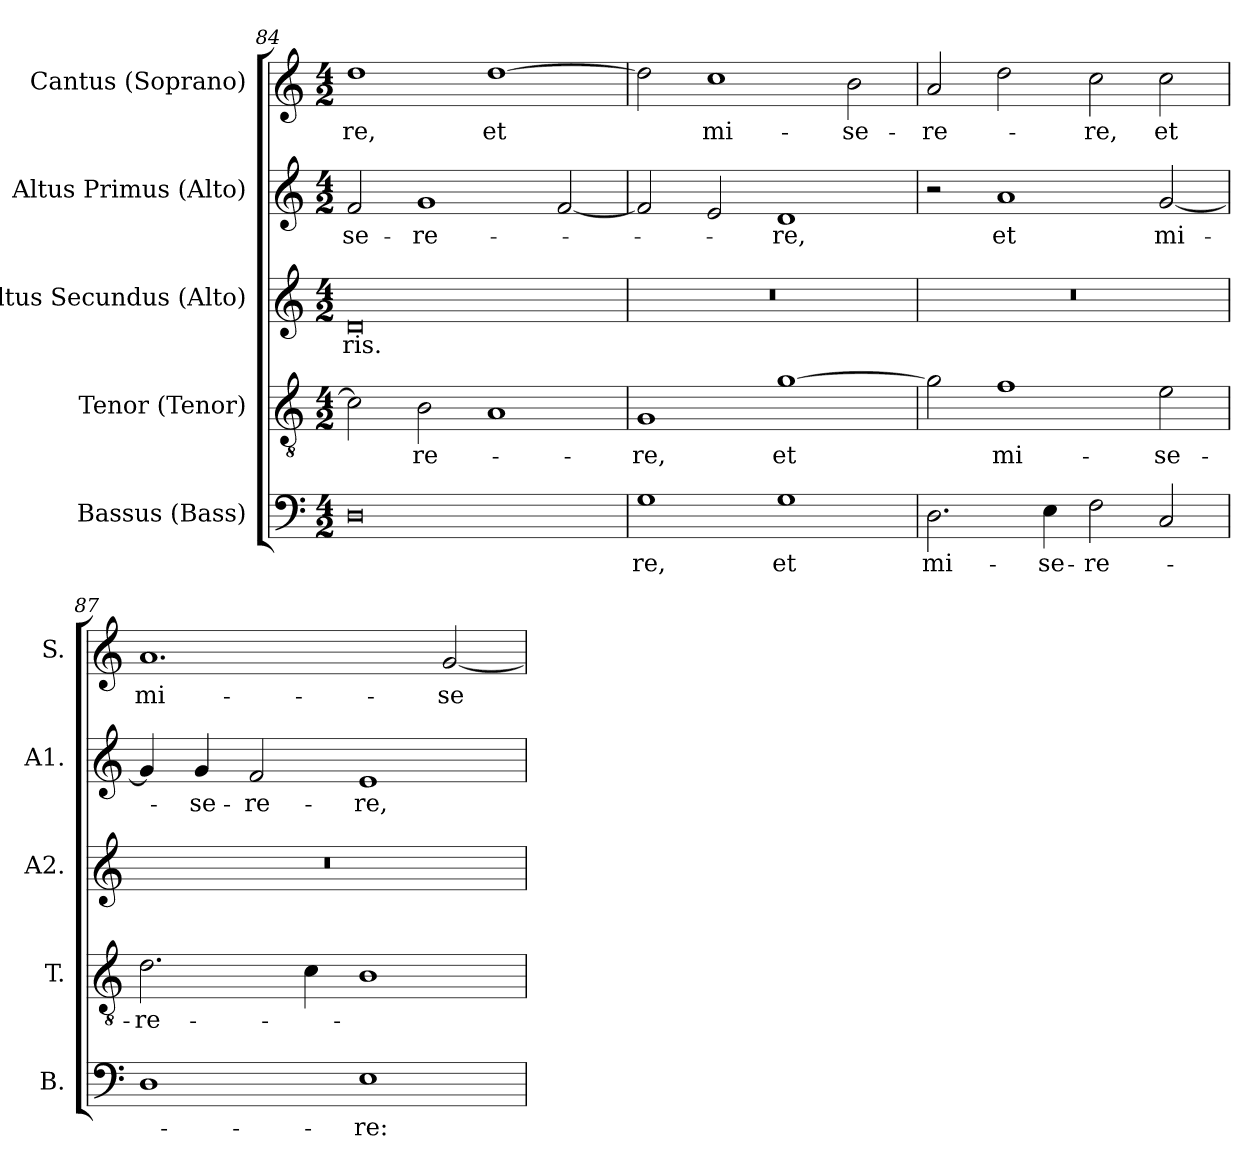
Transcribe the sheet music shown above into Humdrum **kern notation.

**kern	**text	**kern	**text	**kern	**text	**kern	**text	**kern	**text
*part5	*part5	*part4	*part4	*part3	*part3	*part2	*part2	*part1	*part1
*staff5	*staff5	*staff4	*staff4	*staff3	*staff3	*staff2	*staff2	*staff1	*staff1
*I"Bassus (Bass)	*	*I"Tenor (Tenor)	*	*I"Altus Secundus (Alto)	*	*I"Altus Primus (Alto)	*	*I"Cantus (Soprano)	*
*I'B.	*	*I'T.	*	*I'A2.	*	*I'A1.	*	*I'S.	*
*clefF4	*	*clefGv2	*	*clefG2	*	*clefG2	*	*clefG2	*
*	*	*ITrd7c12	*	*	*	*	*	*	*
*k[]	*	*k[]	*	*k[]	*	*k[]	*	*k[]	*
*C:	*	*C:	*	*C:	*	*C:	*	*C:	*
*M4/2	*	*M4/2	*	*M4/2	*	*M4/2	*	*M4/2	*
=84	=84	=84	=84	=84	=84	=84	=84	=84	=84
!	!	!	!	!	!LO:LY:b:color=#000000	!	!	!	!
!	!	!	!	!	!	!	!LO:LY:b:color=#000000	!	!
!	!	!	!	!	!	!	!	!	!LO:LY:b:color=#000000
0Di	.	2Ci\]	.	0di	-ris.	2fi/	-se-	1ddi	-re,
!	!	!	!LO:LY:b:color=#000000	!	!	!	!	!	!
!	!	!	!	!	!	!	!LO:LY:b:color=#000000	!	!
.	.	2BBi\	-re-	.	.	1gi	-re-	.	.
!	!	!	!	!	!	!	!	!	!LO:LY:b:color=#000000
.	.	1AAi	.	.	.	.	.	[1ddi	et
.	.	.	.	.	.	[2fi/	.	.	.
!!LO:LB:g=z
=85	=85	=85	=85	=85	=85	=85	=85	=85	=85
!	!LO:LY:b:color=#000000	!	!	!	!	!	!	!	!
!	!	!	!LO:LY:b:color=#000000	!LO:N:vis=1	!	!	!	!	!
1Gi	-re,	1GGi	-re,	0r	.	2fi/]	.	2ddi\]	.
!	!	!	!	!	!	!	!	!	!LO:LY:b:color=#000000
.	.	.	.	.	.	2ei/	.	1cci	mi-
!	!LO:LY:b:color=#000000	!	!	!	!	!	!	!	!
!	!	!	!LO:LY:b:color=#000000	!	!	!	!	!	!
!	!	!	!	!	!	!	!LO:LY:b:color=#000000	!	!
1Gi	et	[1Gi	et	.	.	1di	-re,	.	.
!	!	!	!	!	!	!	!	!	!LO:LY:b:color=#000000
.	.	.	.	.	.	.	.	2bi\	-se-
=86	=86	=86	=86	=86	=86	=86	=86	=86	=86
!	!LO:LY:b:color=#000000	!	!	!LO:N:vis=1	!	!	!	!	!
!	!	!	!	!	!	!	!	!	!LO:LY:b:color=#000000
2.Di\	mi-	2Gi\]	.	0r	.	2r	.	2ai/	-re-
!	!	!	!LO:LY:b:color=#000000	!	!	!	!	!	!
!	!	!	!	!	!	!	!LO:LY:b:color=#000000	!	!
.	.	1Fi	mi-	.	.	1ai	et	2ddi\	.
!	!LO:LY:b:color=#000000	!	!	!	!	!	!	!	!
4Ei\	-se-	.	.	.	.	.	.	.	.
!	!LO:LY:b:color=#000000	!	!	!	!	!	!	!	!
!	!	!	!	!	!	!	!	!	!LO:LY:b:color=#000000
2Fi\	-re-	.	.	.	.	.	.	2cci\	-re,
!	!	!	!LO:LY:b:color=#000000	!	!	!	!	!	!
!	!	!	!	!	!	!	!LO:LY:b:color=#000000	!	!
!	!	!	!	!	!	!	!	!	!LO:LY:b:color=#000000
2Ci/	.	2Ei\	-se-	.	.	[2gi/	mi-	2cci\	et
=87	=87	=87	=87	=87	=87	=87	=87	=87	=87
!	!	!	!LO:LY:b:color=#000000	!LO:N:vis=1	!	!	!	!	!
!	!	!	!	!	!	!	!	!	!LO:LY:b:color=#000000
1Di	.	2.Di\	-re-	0r	.	4gi/]	.	1.ai	mi-
!	!	!	!	!	!	!	!LO:LY:b:color=#000000	!	!
.	.	.	.	.	.	4gi/	-se-	.	.
!	!	!	!	!	!	!	!LO:LY:b:color=#000000	!	!
.	.	.	.	.	.	2fi/	-re-	.	.
.	.	4Ci\	.	.	.	.	.	.	.
!	!LO:LY:b:color=#000000	!	!	!	!	!	!	!	!
!	!	!	!	!	!	!	!LO:LY:b:color=#000000	!	!
1Ei	-re:	1BBi	.	.	.	1ei	-re,	.	.
!	!	!	!	!	!	!	!	!	!LO:LY:b:color=#000000
.	.	.	.	.	.	.	.	[2gi/	-se-
=	=	=	=	=	=	=	=	=	=
*-	*-	*-	*-	*-	*-	*-	*-	*-	*-
